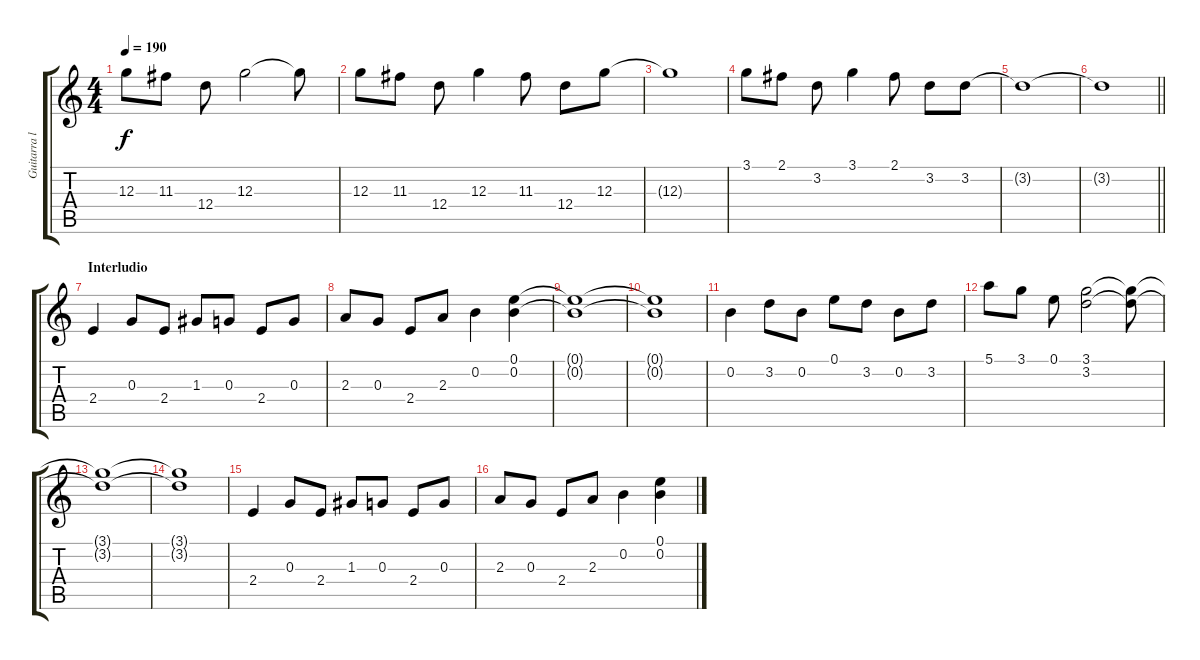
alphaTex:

\track ("Guitarra l" "Guitarra l") {instrument distortionguitar}
\staff {score tabs}
\tuning (E4 B3 G3 D3 A2 E2) {hide}
\ts (4 4)
\tempo 190
\clef g2
\ks c
12.3.8{dy f} 11.3.8 12.4.8 12.3.2 12.3{t}.8 |
12.3.8 11.3.8 12.4.8 12.3.4 11.3.8 12.4.8 12.3.8 |
12.3{t}.1 |
3.1.8 2.1.8 3.2.8 3.1.4 2.1.8 3.2.8 3.2.8 |
3.2{t}.1 |
\barLineRight lightlight
3.2{t}.1 |
\section ("" "Interludio")
2.4.4 0.3.8 2.4.8 1.3.8 0.3.8 2.4.8 0.3.8 |
2.3.8 0.3.8 2.4.8 2.3.8 0.2.4 (0.1 0.2).4 |
(0.1{t} 0.2{t}).1 |
(0.1{t} 0.2{t}).1 |
0.2.4 3.2.8 0.2.8 0.1.8 3.2.8 0.2.8 3.2.8 |
5.1.8 3.1.8 0.1.8 (3.1 3.2).2 (3.1{t} 3.2{t}).8 |
(3.1{t} 3.2{t}).1 |
(3.1{t} 3.2{t}).1 |
2.4.4 0.3.8 2.4.8 1.3.8 0.3.8 2.4.8 0.3.8 |
2.3.8 0.3.8 2.4.8 2.3.8 0.2.4 (0.1 0.2).4
